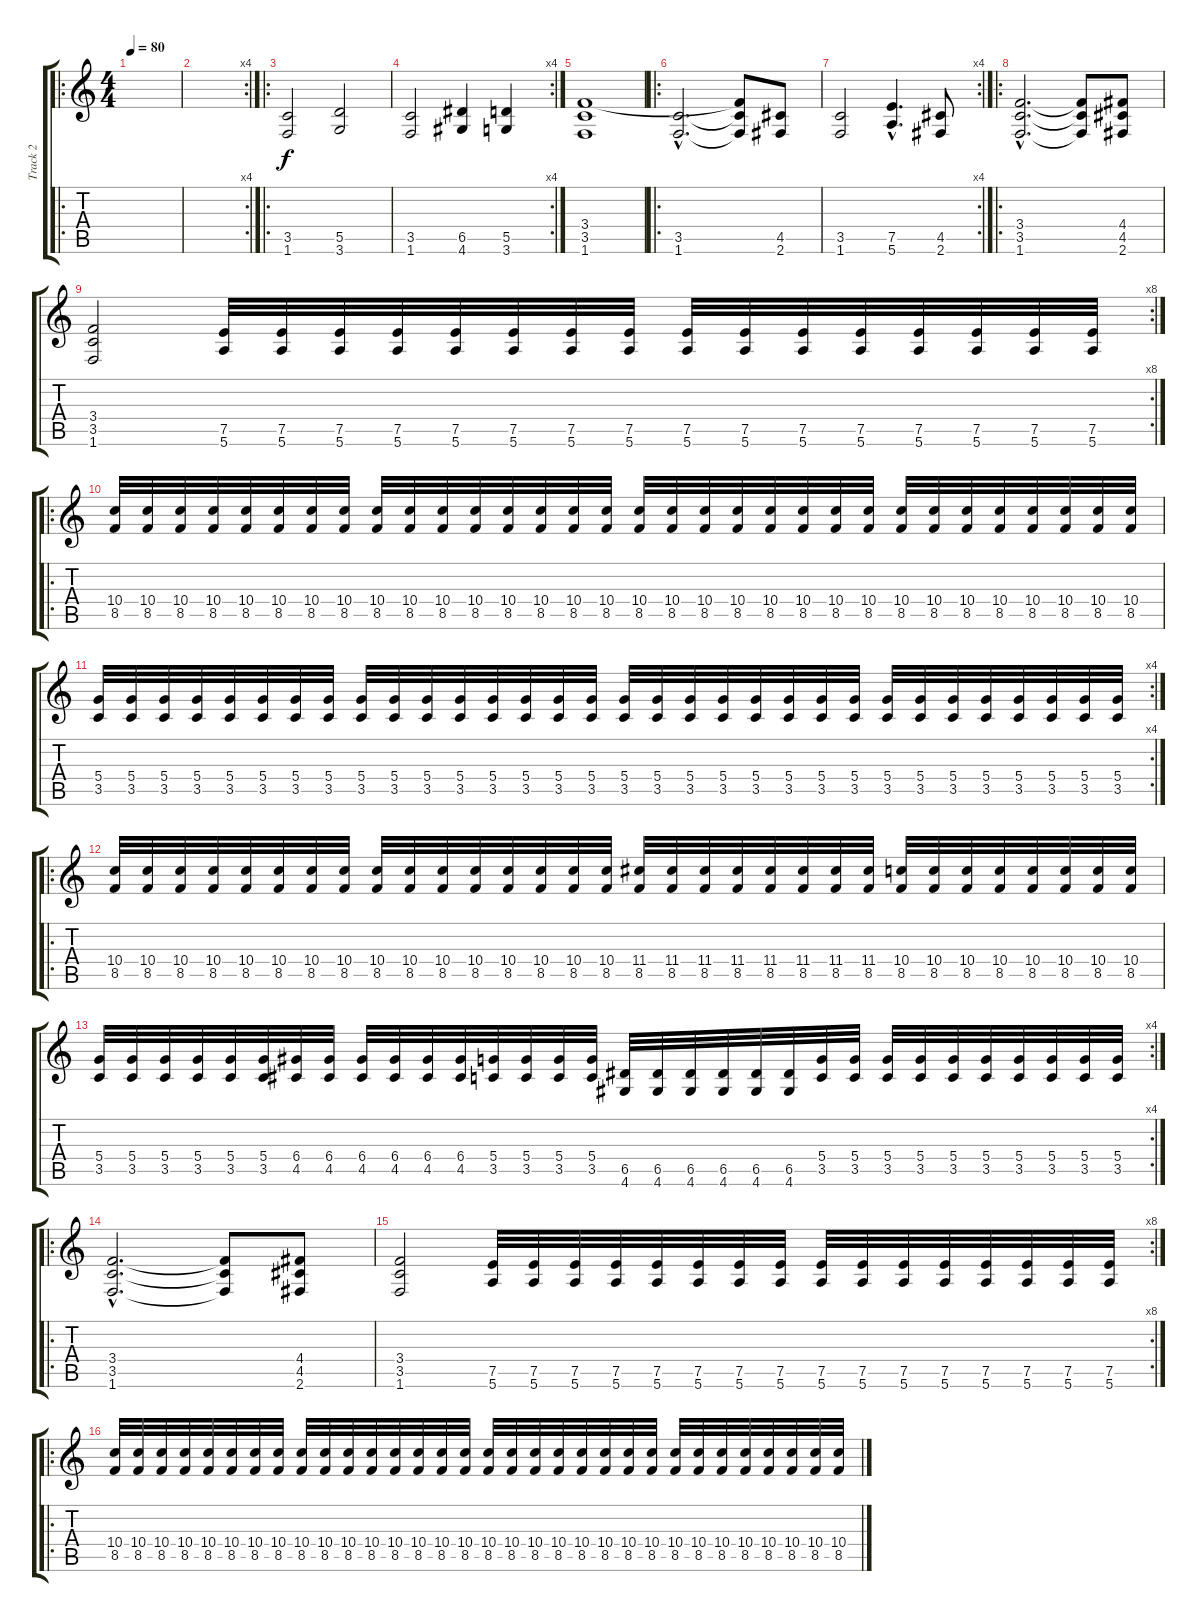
\track ("Track 2" "Track 2") {instrument distortionguitar}
\staff {score tabs}
\tuning (E4 B3 G3 D3 A2 E2) {hide}
\ro
\ts (4 4)
\tempo 80
\clef g2
\ks c
|
\rc 4
|
\ro
(3.5 1.6).2 (5.5 3.6).2 |
\rc 4
(3.5 1.6).2 (6.5 4.6).4 (5.5 3.6).4 |
(3.4 3.5 1.6).1 |
\ro
(3.5{hac} 1.6{hac}).2{d} (3.4{t} 3.5{t} 1.6{t}).8 (4.5 2.6).8 |
\rc 4
(3.5 1.6).2 (7.5{hac} 5.6{hac}).4{d} (4.5 2.6).8 |
\ro
(3.4{hac} 3.5{hac} 1.6{hac}).2{d} (3.4{t} 3.5{t} 1.6{t}).8 (4.4 4.5 2.6).8 |
\rc 8
(3.4 3.5 1.6).2 (7.5 5.6).32 (7.5 5.6).32 (7.5 5.6).32 (7.5 5.6).32 (7.5 5.6).32 (7.5 5.6).32 (7.5 5.6).32 (7.5 5.6).32 (7.5 5.6).32 (7.5 5.6).32 (7.5 5.6).32 (7.5 5.6).32 (7.5 5.6).32 (7.5 5.6).32 (7.5 5.6).32 (7.5 5.6).32 |
\ro
(10.4 8.5).32 (10.4 8.5).32 (10.4 8.5).32 (10.4 8.5).32 (10.4 8.5).32 (10.4 8.5).32 (10.4 8.5).32 (10.4 8.5).32 (10.4 8.5).32 (10.4 8.5).32 (10.4 8.5).32 (10.4 8.5).32 (10.4 8.5).32 (10.4 8.5).32 (10.4 8.5).32 (10.4 8.5).32 (10.4 8.5).32 (10.4 8.5).32 (10.4 8.5).32 (10.4 8.5).32 (10.4 8.5).32 (10.4 8.5).32 (10.4 8.5).32 (10.4 8.5).32 (10.4 8.5).32 (10.4 8.5).32 (10.4 8.5).32 (10.4 8.5).32 (10.4 8.5).32 (10.4 8.5).32 (10.4 8.5).32 (10.4 8.5).32 |
\rc 4
(5.4 3.5).32 (5.4 3.5).32 (5.4 3.5).32 (5.4 3.5).32 (5.4 3.5).32 (5.4 3.5).32 (5.4 3.5).32 (5.4 3.5).32 (5.4 3.5).32 (5.4 3.5).32 (5.4 3.5).32 (5.4 3.5).32 (5.4 3.5).32 (5.4 3.5).32 (5.4 3.5).32 (5.4 3.5).32 (5.4 3.5).32 (5.4 3.5).32 (5.4 3.5).32 (5.4 3.5).32 (5.4 3.5).32 (5.4 3.5).32 (5.4 3.5).32 (5.4 3.5).32 (5.4 3.5).32 (5.4 3.5).32 (5.4 3.5).32 (5.4 3.5).32 (5.4 3.5).32 (5.4 3.5).32 (5.4 3.5).32 (5.4 3.5).32 |
\ro
(10.4 8.5).32 (10.4 8.5).32 (10.4 8.5).32 (10.4 8.5).32 (10.4 8.5).32 (10.4 8.5).32 (10.4 8.5).32 (10.4 8.5).32 (10.4 8.5).32 (10.4 8.5).32 (10.4 8.5).32 (10.4 8.5).32 (10.4 8.5).32 (10.4 8.5).32 (10.4 8.5).32 (10.4 8.5).32 (11.4 8.5).32 (11.4 8.5).32 (11.4 8.5).32 (11.4 8.5).32 (11.4 8.5).32 (11.4 8.5).32 (11.4 8.5).32 (11.4 8.5).32 (10.4 8.5).32 (10.4 8.5).32 (10.4 8.5).32 (10.4 8.5).32 (10.4 8.5).32 (10.4 8.5).32 (10.4 8.5).32 (10.4 8.5).32 |
\rc 4
(5.4 3.5).32 (5.4 3.5).32 (5.4 3.5).32 (5.4 3.5).32 (5.4 3.5).32 (5.4 3.5).32 (6.4 4.5).32 (6.4 4.5).32 (6.4 4.5).32 (6.4 4.5).32 (6.4 4.5).32 (6.4 4.5).32 (5.4 3.5).32 (5.4 3.5).32 (5.4 3.5).32 (5.4 3.5).32 (6.5 4.6).32 (6.5 4.6).32 (6.5 4.6).32 (6.5 4.6).32 (6.5 4.6).32 (6.5 4.6).32 (5.4 3.5).32 (5.4 3.5).32 (5.4 3.5).32 (5.4 3.5).32 (5.4 3.5).32 (5.4 3.5).32 (5.4 3.5).32 (5.4 3.5).32 (5.4 3.5).32 (5.4 3.5).32 |
\ro
(3.4{hac} 3.5{hac} 1.6{hac}).2{d} (3.4{t} 3.5{t} 1.6{t}).8 (4.4 4.5 2.6).8 |
\rc 8
(3.4 3.5 1.6).2 (7.5 5.6).32 (7.5 5.6).32 (7.5 5.6).32 (7.5 5.6).32 (7.5 5.6).32 (7.5 5.6).32 (7.5 5.6).32 (7.5 5.6).32 (7.5 5.6).32 (7.5 5.6).32 (7.5 5.6).32 (7.5 5.6).32 (7.5 5.6).32 (7.5 5.6).32 (7.5 5.6).32 (7.5 5.6).32 |
\ro
(10.4 8.5).32 (10.4 8.5).32 (10.4 8.5).32 (10.4 8.5).32 (10.4 8.5).32 (10.4 8.5).32 (10.4 8.5).32 (10.4 8.5).32 (10.4 8.5).32 (10.4 8.5).32 (10.4 8.5).32 (10.4 8.5).32 (10.4 8.5).32 (10.4 8.5).32 (10.4 8.5).32 (10.4 8.5).32 (10.4 8.5).32 (10.4 8.5).32 (10.4 8.5).32 (10.4 8.5).32 (10.4 8.5).32 (10.4 8.5).32 (10.4 8.5).32 (10.4 8.5).32 (10.4 8.5).32 (10.4 8.5).32 (10.4 8.5).32 (10.4 8.5).32 (10.4 8.5).32 (10.4 8.5).32 (10.4 8.5).32 (10.4 8.5).32
